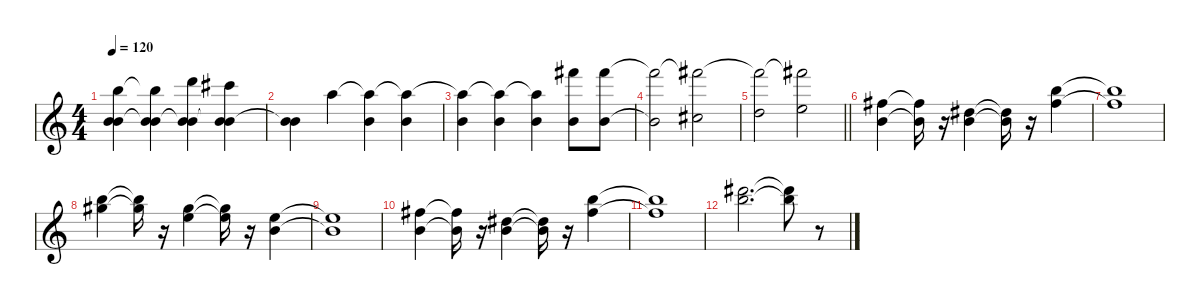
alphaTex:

\defaultSystemsLayout 4
\hideDynamics
\bracketExtendMode nobrackets
\singleTrackTrackNamePolicy hidden
\multiTrackTrackNamePolicy hidden
\firstSystemTrackNameMode fullname
\firstSystemTrackNameOrientation horizontal
\otherSystemsTrackNameOrientation horizontal
\track ("Anneke" "clar.") {instrument clarinet}
\staff {score}
\tuning (E4 B3 G3 D3 A2 E2)
\ts (4 4)
\tempo 120
\clef g2
\ks c
(19.1{t} 16.3 12.2{t}).4{dy f beam Down} (19.1{t} 16.3 12.2{t}).4{beam Down} (22.1 21.4 12.2{t}).4{dy mf beam Down} (21.1{acc #} 21.4 12.2{t}).4{beam Down} |
(12.2{t} 21.4).4{dy f beam Down} 22.2.4{dy mf beam Down} (22.2{t} 21.4).4{dy f beam Down} (22.2{t} 21.4).4{beam Down} |
(22.2{t} 21.4).4{beam Down} (22.2{t} 21.4).4{beam Down} (22.2{t} 21.4).4{beam Down} (26.1{acc #} 21.4).8{dy mf beam Down} (26.1{acc #} 21.4).8{beam Down} |
(26.1{t acc #} 21.4{t}).2{dy f beam Down} (26.1{t acc #} 23.4{acc #}).2{beam Down} |
\barLineRight lightlight
(26.1{t acc #} 24.4).2{beam Down} (26.1{t acc #} 21.3).2{beam Down} |
(23.3{acc #} 21.4).4{dy mf beam Down} (23.3{t acc #} 21.4{t}).16{dy f beam Down} r.16{beam Down} (20.3{acc #} 21.4).4{dy mf beam Down} (20.3{t acc #} 21.4{t}).16{dy f beam Down} r.16{beam Down} (19.1 19.2{acc #}).4{dy mf beam Down} |
(19.1{t} 19.2{t acc #}).1{dy f beam Down} |
(19.1 21.2{acc #}).4{dy mf beam Down} (19.1{t} 21.2{t acc #}).16{dy f beam Down} r.16{beam Down} (21.2{acc #} 21.3).4{dy mf beam Down} (21.2{t acc #} 21.3{t}).16{dy f beam Down} r.16{beam Down} (21.3 21.4).4{dy mf beam Down} |
(21.3{t} 21.4{t}).1{dy f beam Down} |
(14.1{acc #} 12.2).4{dy mf beam Down} (14.1{t acc #} 12.2{t}).16{dy f beam Down} r.16{beam Down} (11.1{acc #} 12.2).4{dy mf beam Down} (11.1{t acc #} 12.2{t}).16{dy f beam Down} r.16{beam Down} (19.1 19.2{acc #}).4{dy mf beam Down} |
(19.1{t} 19.2{t acc #}).1{dy f beam Down} |
(23.1{acc #} 24.2).2{d dy mf beam Down} (23.1{t acc #} 24.2{t}).8{dy f beam Down} r.8{beam Down}
